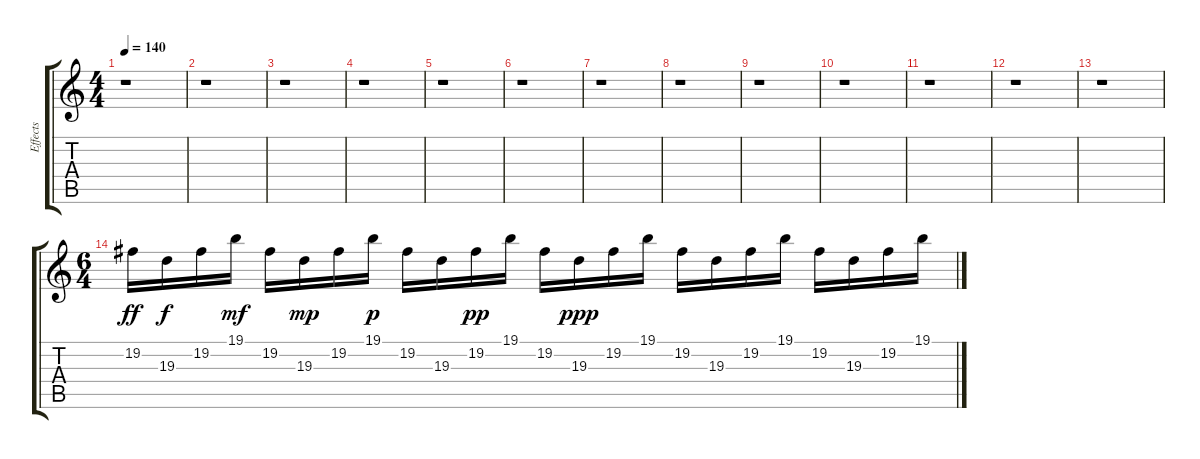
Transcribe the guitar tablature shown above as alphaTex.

\track ("Effects" "Effects") {instrument shamisen}
\staff {score tabs}
\tuning (E4 B3 G3 D3 A2 E2) {hide}
\ts (4 4)
\tempo 140
\clef g2
\ks c
r.1{dy ff} |
r.1 |
r.1 |
r.1 |
r.1 |
r.1 |
r.1 |
r.1 |
r.1 |
r.1 |
r.1 |
r.1 |
r.1 |
\ts (6 4)
19.2.16{volume 10 instrument banjo} 19.3.16{dy f} 19.2.16 19.1.16{dy mf} 19.2.16 19.3.16{dy mp} 19.2.16 19.1.16{dy p} 19.2.16 19.3.16 19.2.16{dy pp} 19.1.16 19.2.16 19.3.16{dy ppp} 19.2.16 19.1.16 19.2.16 19.3.16 19.2.16 19.1.16 19.2.16 19.3.16 19.2.16 19.1.16
